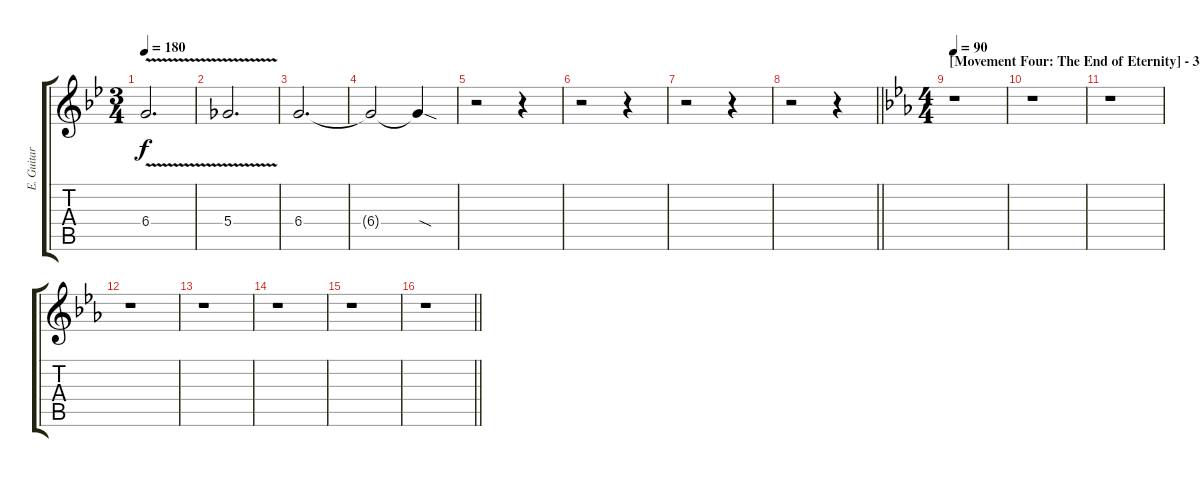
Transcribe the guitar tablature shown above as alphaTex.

\track ("E. Guitar II" "E. Guitar ") {instrument overdrivenguitar}
\staff {score tabs}
\tuning (Eb4 Bb3 Gb3 Db3 Ab2 Db2) {hide}
\ts (3 4)
\tempo 180
\clef g2
\ks bb
6.4{v}.2{d dy f} |
5.4{v}.2{d} |
6.4.2{d} |
6.4{t}.2 6.4{sod t}.4 |
r.2 r.4 |
r.2 r.4 |
r.2 r.4 |
\barLineRight lightlight
r.2 r.4 |
\ts (4 4)
\section ("" "[Movement Four: The End of Eternity] - 34 (90 BPM)")
\tempo 90
\ks eb
r.1 |
r.1 |
r.1 |
r.1 |
r.1 |
r.1 |
r.1 |
\barLineRight lightlight
r.1
